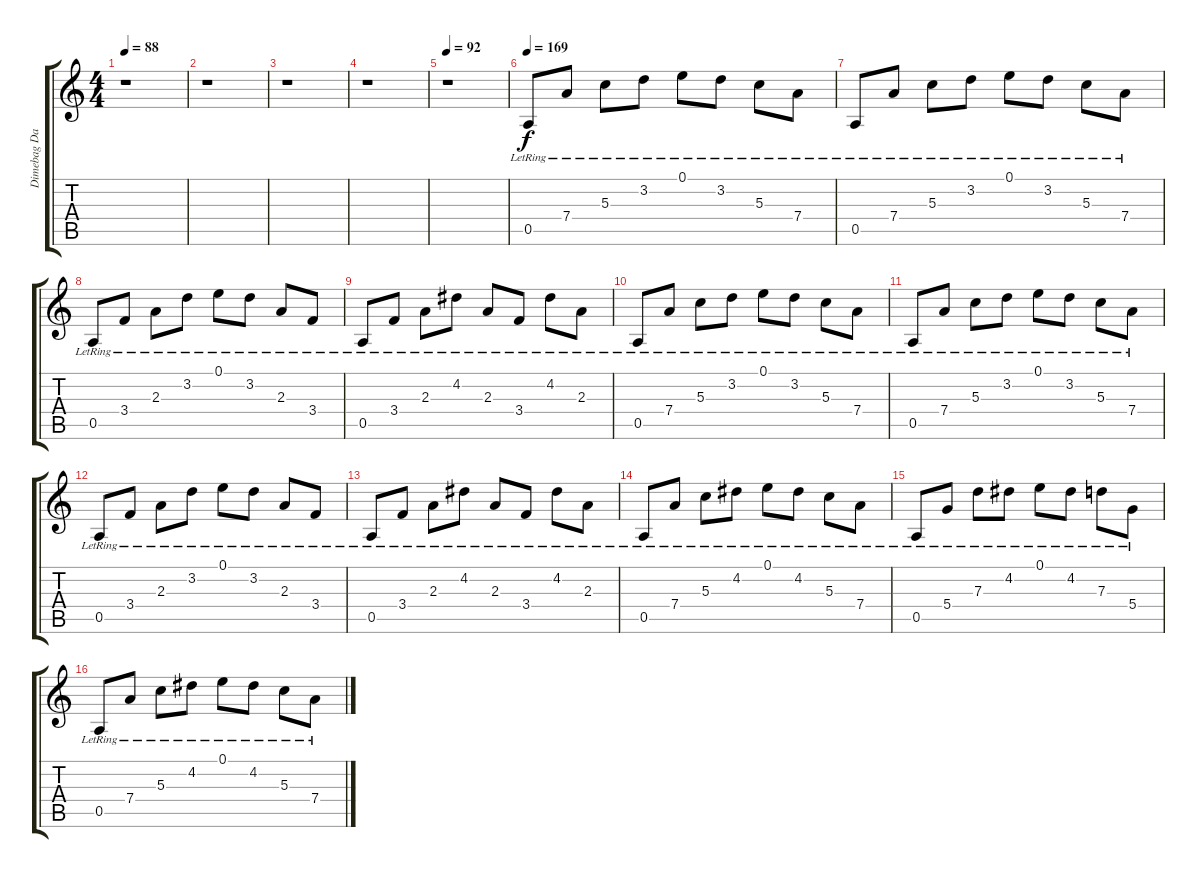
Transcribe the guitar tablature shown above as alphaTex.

\track ("Dimebag Darrell (Acoustic)" "Dimebag Da") {instrument acousticguitarsteel}
\staff {score tabs}
\tuning (E4 B3 G3 D3 A2 E2) {hide}
\ts (4 4)
\tempo 88
\clef g2
\ks c
r.1{dy f} |
r.1 |
r.1 |
r.1 |
\tempo 92
r.1 |
\tempo 169
0.5{lr}.8 7.4{lr}.8 5.3{lr}.8 3.2{lr}.8 0.1{lr}.8 3.2{lr}.8 5.3{lr}.8 7.4{lr}.8 |
0.5{lr}.8 7.4{lr}.8 5.3{lr}.8 3.2{lr}.8 0.1{lr}.8 3.2{lr}.8 5.3{lr}.8 7.4{lr}.8 |
0.5{lr}.8 3.4{lr}.8 2.3{lr}.8 3.2{lr}.8 0.1{lr}.8 3.2{lr}.8 2.3{lr}.8 3.4{lr}.8 |
0.5{lr}.8 3.4{lr}.8 2.3{lr}.8 4.2{lr}.8 2.3{lr}.8 3.4{lr}.8 4.2{lr}.8 2.3{lr}.8 |
0.5{lr}.8 7.4{lr}.8 5.3{lr}.8 3.2{lr}.8 0.1{lr}.8 3.2{lr}.8 5.3{lr}.8 7.4{lr}.8 |
0.5{lr}.8 7.4{lr}.8 5.3{lr}.8 3.2{lr}.8 0.1{lr}.8 3.2{lr}.8 5.3{lr}.8 7.4{lr}.8 |
0.5{lr}.8 3.4{lr}.8 2.3{lr}.8 3.2{lr}.8 0.1{lr}.8 3.2{lr}.8 2.3{lr}.8 3.4{lr}.8 |
0.5{lr}.8 3.4{lr}.8 2.3{lr}.8 4.2{lr}.8 2.3{lr}.8 3.4{lr}.8 4.2{lr}.8 2.3{lr}.8 |
0.5{lr}.8 7.4{lr}.8 5.3{lr}.8 4.2{lr}.8 0.1{lr}.8 4.2{lr}.8 5.3{lr}.8 7.4{lr}.8 |
0.5{lr}.8 5.4{lr}.8 7.3{lr}.8 4.2{lr}.8 0.1{lr}.8 4.2{lr}.8 7.3{lr}.8 5.4{lr}.8 |
0.5{lr}.8 7.4{lr}.8 5.3{lr}.8 4.2{lr}.8 0.1{lr}.8 4.2{lr}.8 5.3{lr}.8 7.4{lr}.8
